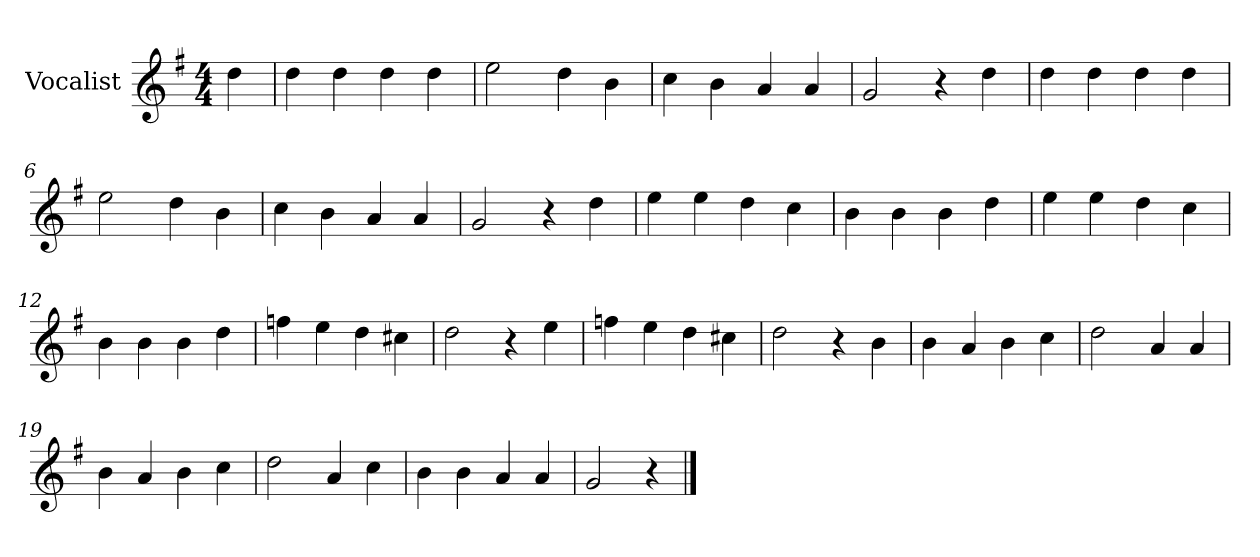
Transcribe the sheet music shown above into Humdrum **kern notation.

**kern
*part1
*staff1
*I"Vocalist
*k[f#]
*G:
*M4/4
=
4dd
=1
4dd
4dd
4dd
4dd
=2
2ee
4dd
4b
=3
4cc
4b
4a
4a
=4
2g
4r
4dd
=5
4dd
4dd
4dd
4dd
=6
2ee
4dd
4b
=7
4cc
4b
4a
4a
=8
2g
4r
4dd
=9
4ee
4ee
4dd
4cc
=10
4b
4b
4b
4dd
=11
4ee
4ee
4dd
4cc
=12
4b
4b
4b
4dd
=13
4ffn
4ee
4dd
4cc#X
=14
2dd
4r
4ee
=15
4ffn
4ee
4dd
4cc#X
=16
2dd
4r
4b
=17
4b
4a
4b
4cc
=18
2dd
4a
4a
=19
4b
4a
4b
4cc
=20
2dd
4a
4cc
=21
4b
4b
4a
4a
=22
2g
4r
==
*-
